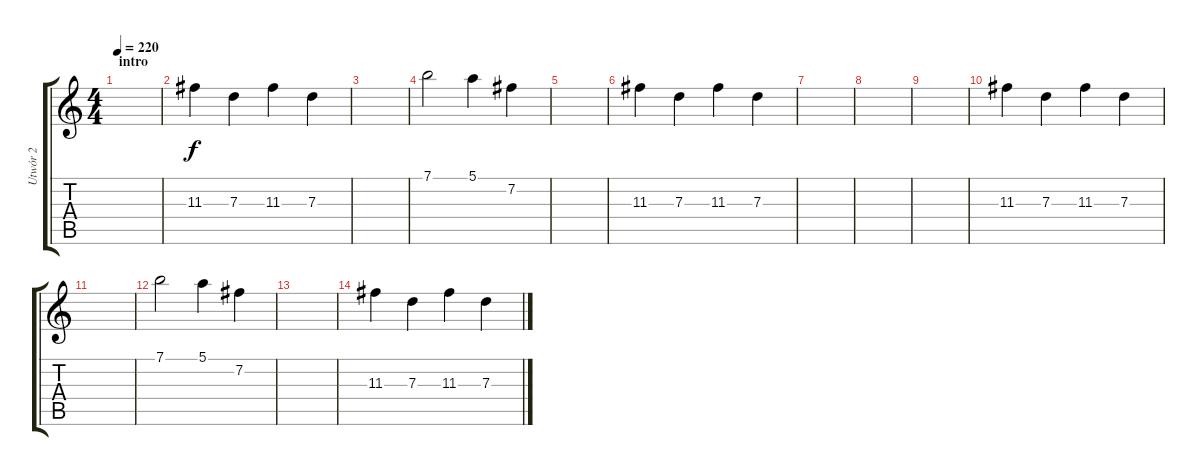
\track ("Utwór 2" "Utwór 2") {instrument distortionguitar}
\staff {score tabs}
\tuning (E4 B3 G3 D3 A2 E2) {hide}
\ts (4 4)
\section ("" "intro")
\tempo 220
\clef g2
\ks c
|
11.3.4 7.3.4 11.3.4 7.3.4 |
|
7.1.2 5.1.4 7.2.4 |
|
11.3.4 7.3.4 11.3.4 7.3.4 |
|
|
|
11.3.4 7.3.4 11.3.4 7.3.4 |
|
7.1.2 5.1.4 7.2.4 |
|
11.3.4 7.3.4 11.3.4 7.3.4
